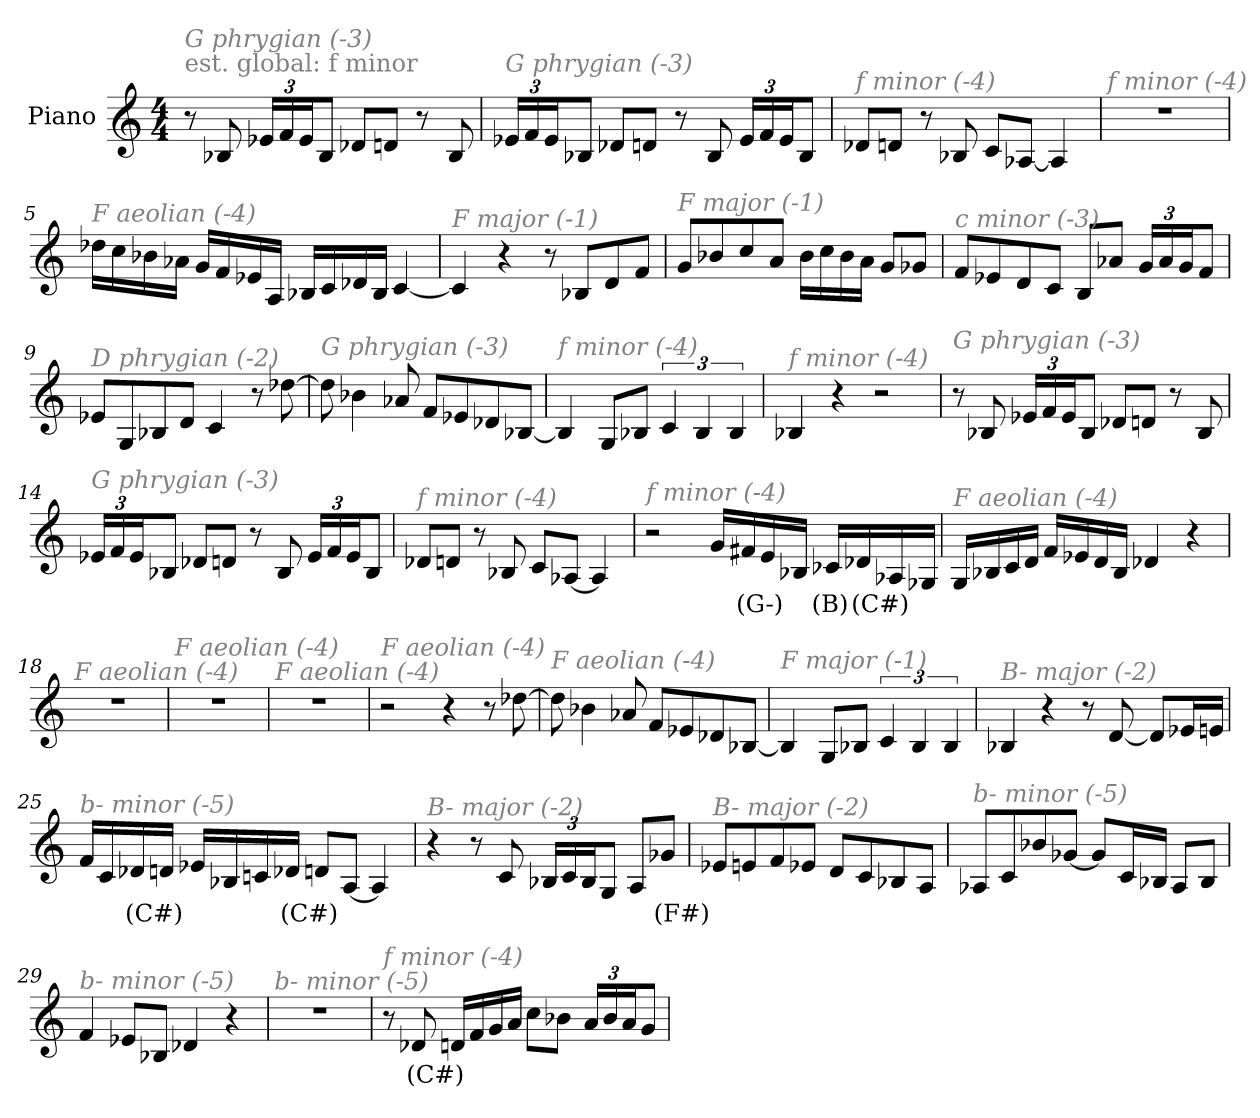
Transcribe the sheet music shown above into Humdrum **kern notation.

**kern	**text
*part1	*part1
*staff1	*staff1
*I"Piano	*
*I'Pno	*
*clefG2	*
*k[]	*
*M4/4	*
*MM184	*
=1	=1
!LO:TX:a:color=#808080:t=est. global&colon; f minor	!
!LO:TX:i:color=#808080:t=G phrygian (-3)	!
8r	.
8B-X/	.
*Xbrackettup	*
24e-X/LL	.
24f/	.
24e-/J	.
8B-/J	.
8d-X/L	.
8dn/J	.
8r	.
8B-/	.
=2	=2
!LO:TX:i:color=#808080:t=G phrygian (-3)	!
24e-X/LL	.
24f/	.
24e-/J	.
8B-X/J	.
8d-X/L	.
8dn/J	.
8r	.
8B-/	.
24e-/LL	.
24f/	.
24e-/J	.
8B-/J	.
=3	=3
!LO:TX:i:color=#808080:t=f minor (-4)	!
8d-X/L	.
8dn/J	.
8r	.
8B-X/	.
8c/L	.
[8A-X/J	.
4A-/]	.
=4	=4
!LO:TX:i:color=#808080:t=f minor (-4)	!
1r	.
!!LO:LB:g=z
=5	=5
!LO:TX:i:color=#808080:t=F aeolian (-4)	!
16dd-X\LL	.
16cc\	.
16b-X\	.
16a-X\JJ	.
16g/LL	.
16f/	.
16e-X/	.
16A/JJ	.
16B-X/LL	.
16c/	.
16d-X/	.
16B-/JJ	.
[4c/	.
=6	=6
!LO:TX:i:color=#808080:t=F major (-1)	!
4c/]	.
4r	.
8r	.
8B-X/L	.
8d/	.
8f/J	.
=7	=7
!LO:TX:i:color=#808080:t=F major (-1)	!
8g/L	.
8b-X/	.
8cc/	.
8a/J	.
16b-\LL	.
16cc\	.
16b-\	.
16a\JJ	.
8g/L	.
8g-X/J	.
!!LO:LB:g=z
=8	=8
!LO:TX:i:color=#808080:t=c minor (-3)	!
8f/L	.
8e-X/	.
8d/	.
8c/J	.
8B/L	.
8a-X/J	.
24g/LL	.
24a-/	.
24g/J	.
8f/J	.
=9	=9
!LO:TX:i:color=#808080:t=D phrygian (-2)	!
8e-X/L	.
8G/	.
8B-X/	.
8d/J	.
4c/	.
8r	.
[8dd-X\	.
=10	=10
!LO:TX:i:color=#808080:t=G phrygian (-3)	!
8dd-\]	.
4b-X\	.
8a-X/	.
8f/L	.
8e-X/	.
8d-X/	.
[8B-X/J	.
=11	=11
!LO:TX:i:color=#808080:t=f minor (-4)	!
4B-/]	.
8G/L	.
8B-X/J	.
*brackettup	*
6c/	.
6B-/	.
6B-/	.
!!LO:LB:g=z
=12	=12
!LO:TX:i:color=#808080:t=f minor (-4)	!
4B-X/	.
4r	.
2r	.
=13	=13
!LO:TX:i:color=#808080:t=G phrygian (-3)	!
8r	.
8B-X/	.
*Xbrackettup	*
24e-X/LL	.
24f/	.
24e-/J	.
8B-/J	.
8d-X/L	.
8dn/J	.
8r	.
8B-/	.
=14	=14
!LO:TX:i:color=#808080:t=G phrygian (-3)	!
24e-X/LL	.
24f/	.
24e-/J	.
8B-X/J	.
8d-X/L	.
8dn/J	.
8r	.
8B-/	.
24e-/LL	.
24f/	.
24e-/J	.
8B-/J	.
=15	=15
!LO:TX:i:color=#808080:t=f minor (-4)	!
8d-X/L	.
8dn/J	.
8r	.
8B-X/	.
8c/L	.
[8A-X/J	.
4A-/]	.
!!LO:LB:g=z
=16	=16
!LO:TX:i:color=#808080:t=f minor (-4)	!
2r	.
16g/LL	.
16f#Xi/	(G-)
16e/	.
16B-X/JJ	.
16c-Xi/LL	(B)
16d-Xj/	(C#)
16A-X/	.
16G-X/JJ	.
=17	=17
!LO:TX:i:color=#808080:t=F aeolian (-4)	!
16G/LL	.
16B-X/	.
16c/	.
16d/JJ	.
16f/LL	.
16e-X/	.
16d/	.
16B-/JJ	.
4d-X/	.
4r	.
=18	=18
!LO:TX:i:color=#808080:t=F aeolian (-4)	!
1r	.
=19	=19
!LO:TX:i:color=#808080:t=F aeolian (-4)	!
1r	.
=20	=20
!LO:TX:i:color=#808080:t=F aeolian (-4)	!
1r	.
!!LO:LB:g=z
=21	=21
!LO:TX:i:color=#808080:t=F aeolian (-4)	!
2r	.
4r	.
8r	.
[8dd-X\	.
=22	=22
!LO:TX:i:color=#808080:t=F aeolian (-4)	!
8dd-\]	.
4b-X\	.
8a-X/	.
8f/L	.
8e-X/	.
8d-X/	.
[8B-X/J	.
=23	=23
!LO:TX:i:color=#808080:t=F major (-1)	!
4B-/]	.
8G/L	.
8B-X/J	.
*brackettup	*
6c/	.
6B-/	.
6B-/	.
=24	=24
!LO:TX:i:color=#808080:t=B- major (-2)	!
4B-X/	.
4r	.
8r	.
[8d/	.
8d/L]	.
16e-X/L	.
16en/JJ	.
!!LO:LB:g=z
=25	=25
!LO:TX:i:color=#808080:t=b- minor (-5)	!
16f/LL	.
16c/	.
16d-Xj/	(C#)
16d/JJ	.
16e-X/LL	.
16B-X/	.
16cn/	.
16d-Xj/JJ	(C#)
8d/L	.
[8A/J	.
4A/]	.
=26	=26
!LO:TX:i:color=#808080:t=B- major (-2)	!
4r	.
8r	.
8c/	.
*Xbrackettup	*
24B-X/LL	.
24c/	.
24B-/J	.
8G/J	.
8A/L	.
8g-Xj/J	(F#)
=27	=27
!LO:TX:i:color=#808080:t=B- major (-2)	!
8e-X/L	.
8en/	.
8f/	.
8e-X/J	.
8d/L	.
8c/	.
8B-X/	.
8A/J	.
!!LO:LB:g=z
=28	=28
!LO:TX:i:color=#808080:t=b- minor (-5)	!
8A-X/L	.
8c/	.
8b-X/	.
[8g-X/J	.
8g-/L]	.
16c/L	.
16B-X/JJ	.
8A-/L	.
8B-/J	.
=29	=29
!LO:TX:i:color=#808080:t=b- minor (-5)	!
4f/	.
8e-X/L	.
8B-X/J	.
4d-X/	.
4r	.
=30	=30
!LO:TX:i:color=#808080:t=b- minor (-5)	!
1r	.
=31	=31
!LO:TX:i:color=#808080:t=f minor (-4)	!
8r	.
8d-Xj/	(C#)
16d/LL	.
16f/	.
16g/	.
16a/JJ	.
8cc\L	.
8b-X\J	.
24a/LL	.
24b-/	.
24a/J	.
8g/J	.
=	=
*-	*-
